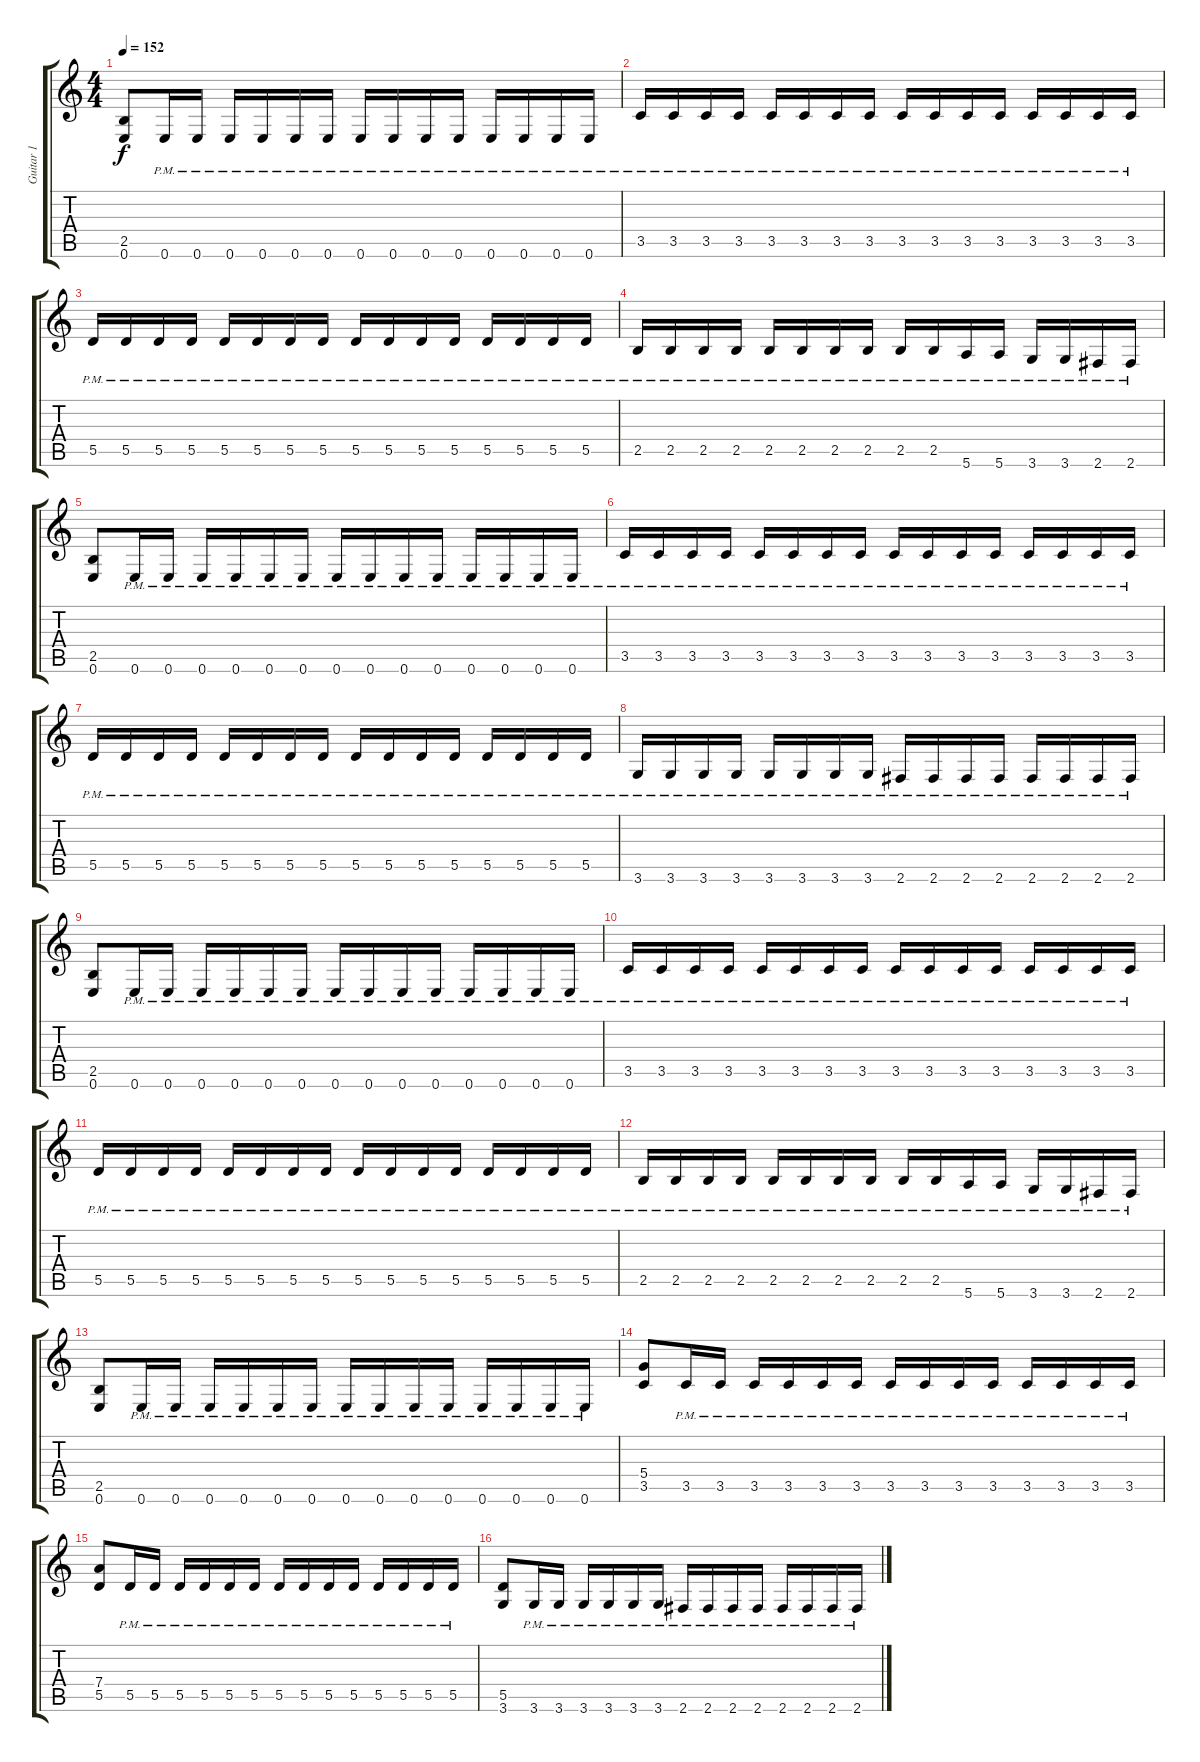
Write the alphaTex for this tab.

\track ("Guitar 1" "Guitar 1") {instrument distortionguitar}
\staff {score tabs}
\tuning (E4 B3 G3 D3 A2 E2) {hide}
\ts (4 4)
\tempo 152
\clef g2
\ks c
(2.5 0.6).8{dy f} 0.6{pm}.16 0.6{pm}.16 0.6{pm}.16 0.6{pm}.16 0.6{pm}.16 0.6{pm}.16 0.6{pm}.16 0.6{pm}.16 0.6{pm}.16 0.6{pm}.16 0.6{pm}.16 0.6{pm}.16 0.6{pm}.16 0.6{pm}.16 |
3.5{pm}.16 3.5{pm}.16 3.5{pm}.16 3.5{pm}.16 3.5{pm}.16 3.5{pm}.16 3.5{pm}.16 3.5{pm}.16 3.5{pm}.16 3.5{pm}.16 3.5{pm}.16 3.5{pm}.16 3.5{pm}.16 3.5{pm}.16 3.5{pm}.16 3.5{pm}.16 |
5.5{pm}.16 5.5{pm}.16 5.5{pm}.16 5.5{pm}.16 5.5{pm}.16 5.5{pm}.16 5.5{pm}.16 5.5{pm}.16 5.5{pm}.16 5.5{pm}.16 5.5{pm}.16 5.5{pm}.16 5.5{pm}.16 5.5{pm}.16 5.5{pm}.16 5.5{pm}.16 |
2.5{pm}.16 2.5{pm}.16 2.5{pm}.16 2.5{pm}.16 2.5{pm}.16 2.5{pm}.16 2.5{pm}.16 2.5{pm}.16 2.5{pm}.16 2.5{pm}.16 5.6{pm}.16 5.6{pm}.16 3.6{pm}.16 3.6{pm}.16 2.6{pm}.16 2.6{pm}.16 |
(2.5 0.6).8 0.6{pm}.16 0.6{pm}.16 0.6{pm}.16 0.6{pm}.16 0.6{pm}.16 0.6{pm}.16 0.6{pm}.16 0.6{pm}.16 0.6{pm}.16 0.6{pm}.16 0.6{pm}.16 0.6{pm}.16 0.6{pm}.16 0.6{pm}.16 |
3.5{pm}.16 3.5{pm}.16 3.5{pm}.16 3.5{pm}.16 3.5{pm}.16 3.5{pm}.16 3.5{pm}.16 3.5{pm}.16 3.5{pm}.16 3.5{pm}.16 3.5{pm}.16 3.5{pm}.16 3.5{pm}.16 3.5{pm}.16 3.5{pm}.16 3.5{pm}.16 |
5.5{pm}.16 5.5{pm}.16 5.5{pm}.16 5.5{pm}.16 5.5{pm}.16 5.5{pm}.16 5.5{pm}.16 5.5{pm}.16 5.5{pm}.16 5.5{pm}.16 5.5{pm}.16 5.5{pm}.16 5.5{pm}.16 5.5{pm}.16 5.5{pm}.16 5.5{pm}.16 |
3.6{pm}.16 3.6{pm}.16 3.6{pm}.16 3.6{pm}.16 3.6{pm}.16 3.6{pm}.16 3.6{pm}.16 3.6{pm}.16 2.6{pm}.16 2.6{pm}.16 2.6{pm}.16 2.6{pm}.16 2.6{pm}.16 2.6{pm}.16 2.6{pm}.16 2.6{pm}.16 |
(2.5 0.6).8 0.6{pm}.16 0.6{pm}.16 0.6{pm}.16 0.6{pm}.16 0.6{pm}.16 0.6{pm}.16 0.6{pm}.16 0.6{pm}.16 0.6{pm}.16 0.6{pm}.16 0.6{pm}.16 0.6{pm}.16 0.6{pm}.16 0.6{pm}.16 |
3.5{pm}.16 3.5{pm}.16 3.5{pm}.16 3.5{pm}.16 3.5{pm}.16 3.5{pm}.16 3.5{pm}.16 3.5{pm}.16 3.5{pm}.16 3.5{pm}.16 3.5{pm}.16 3.5{pm}.16 3.5{pm}.16 3.5{pm}.16 3.5{pm}.16 3.5{pm}.16 |
5.5{pm}.16 5.5{pm}.16 5.5{pm}.16 5.5{pm}.16 5.5{pm}.16 5.5{pm}.16 5.5{pm}.16 5.5{pm}.16 5.5{pm}.16 5.5{pm}.16 5.5{pm}.16 5.5{pm}.16 5.5{pm}.16 5.5{pm}.16 5.5{pm}.16 5.5{pm}.16 |
2.5{pm}.16 2.5{pm}.16 2.5{pm}.16 2.5{pm}.16 2.5{pm}.16 2.5{pm}.16 2.5{pm}.16 2.5{pm}.16 2.5{pm}.16 2.5{pm}.16 5.6{pm}.16 5.6{pm}.16 3.6{pm}.16 3.6{pm}.16 2.6{pm}.16 2.6{pm}.16 |
(2.5 0.6).8 0.6{pm}.16 0.6{pm}.16 0.6{pm}.16 0.6{pm}.16 0.6{pm}.16 0.6{pm}.16 0.6{pm}.16 0.6{pm}.16 0.6{pm}.16 0.6{pm}.16 0.6{pm}.16 0.6{pm}.16 0.6{pm}.16 0.6{pm}.16 |
(5.4 3.5).8 3.5{pm}.16 3.5{pm}.16 3.5{pm}.16 3.5{pm}.16 3.5{pm}.16 3.5{pm}.16 3.5{pm}.16 3.5{pm}.16 3.5{pm}.16 3.5{pm}.16 3.5{pm}.16 3.5{pm}.16 3.5{pm}.16 3.5{pm}.16 |
(7.4 5.5).8 5.5{pm}.16 5.5{pm}.16 5.5{pm}.16 5.5{pm}.16 5.5{pm}.16 5.5{pm}.16 5.5{pm}.16 5.5{pm}.16 5.5{pm}.16 5.5{pm}.16 5.5{pm}.16 5.5{pm}.16 5.5{pm}.16 5.5{pm}.16 |
(5.5 3.6).8 3.6{pm}.16 3.6{pm}.16 3.6{pm}.16 3.6{pm}.16 3.6{pm}.16 3.6{pm}.16 2.6{pm}.16 2.6{pm}.16 2.6{pm}.16 2.6{pm}.16 2.6{pm}.16 2.6{pm}.16 2.6{pm}.16 2.6{pm}.16
